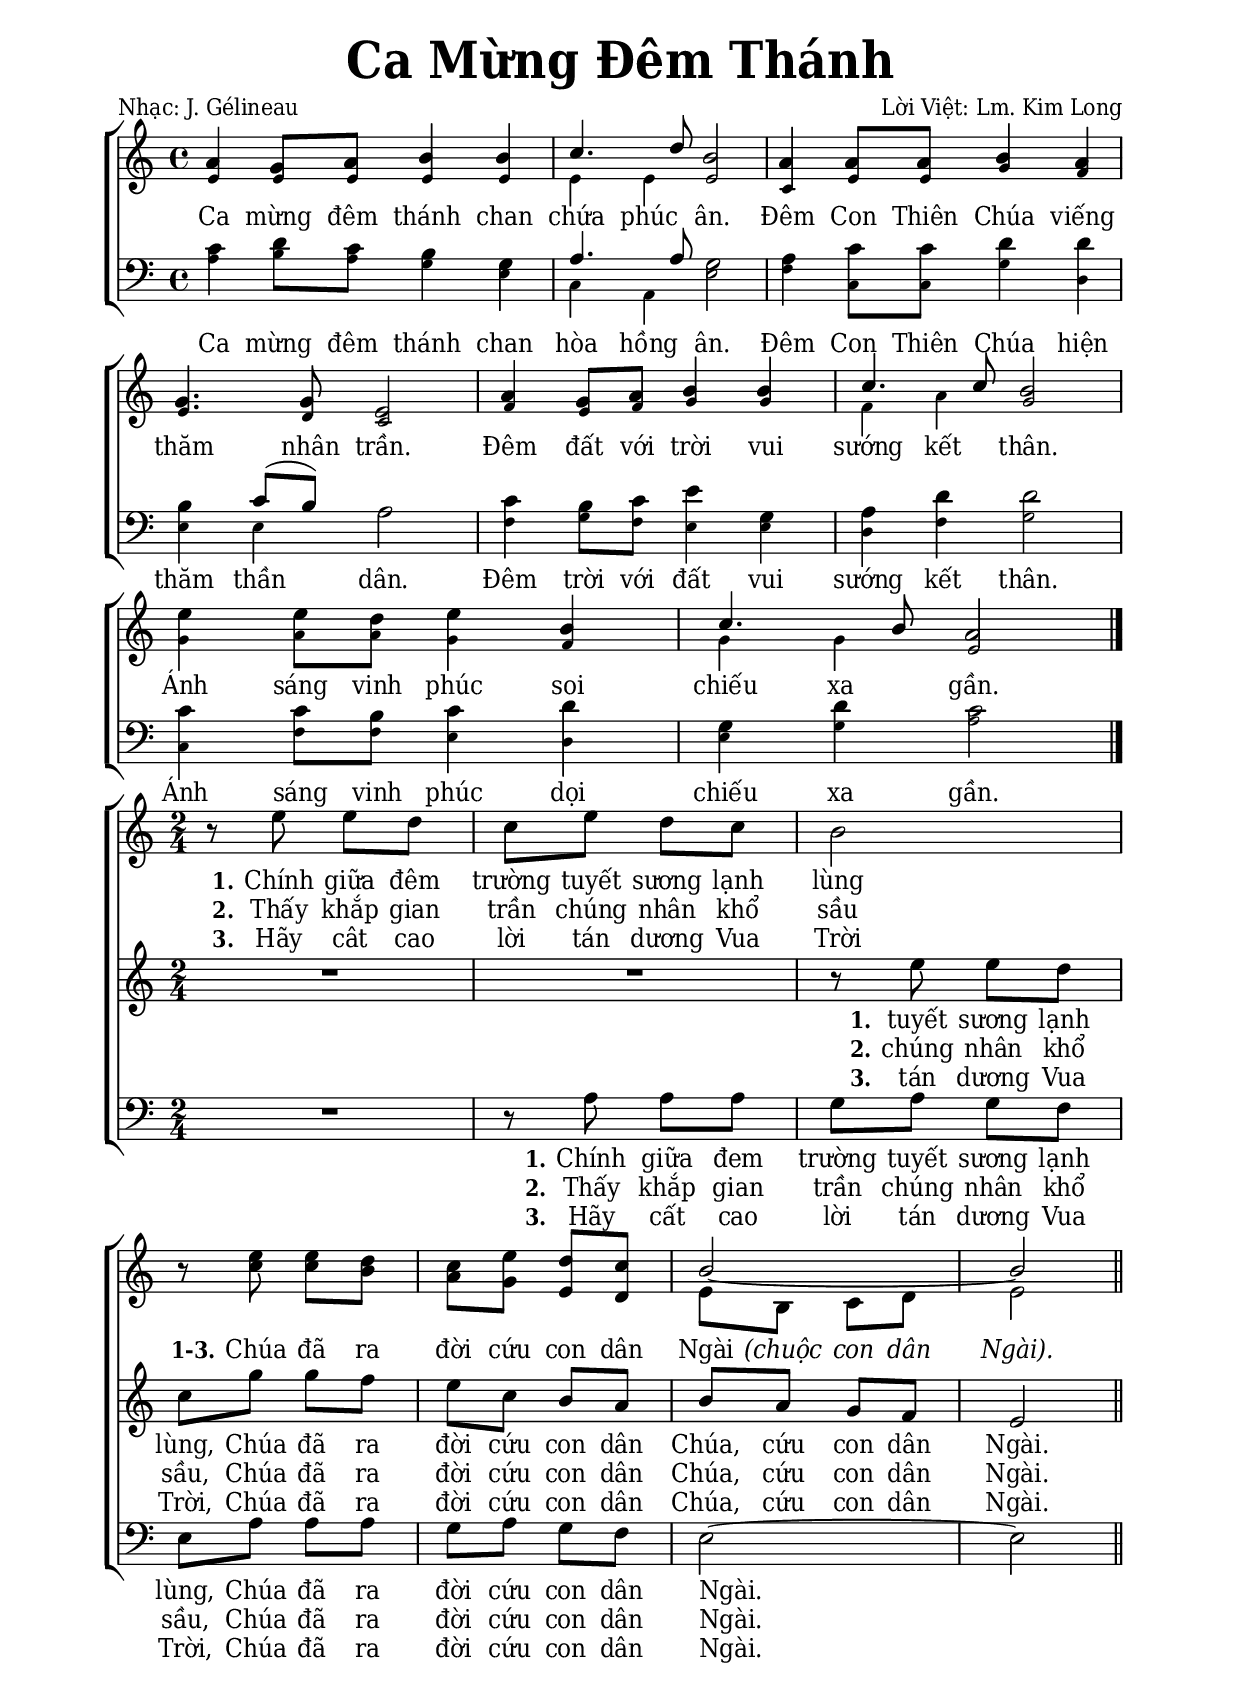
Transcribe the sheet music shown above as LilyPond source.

% Cài đặt chung
\version "2.22.1"
\include "english.ly"

\header {
  title = \markup { \fontsize #3 "Ca Mừng Đêm Thánh" }
  poet = "Nhạc: J. Gélineau"
  composer = "Lời Việt: Lm. Kim Long"
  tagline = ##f
}

% Nhạc
nhacDiepKhucSop = \relative c'' {
  a4 g8 a b4 b |
  c4. d8 b2 |
  a4 a8 a b4 a |
  g4. g8 e2 |
  a4 g8 a b4 b |
  c4. c8 b2 |
  e4 e8 d e4 b |
  c4. b8 a2 \bar "|."
}

nhacDiepKhucAlto = \relative c' {
  e4 e8 e e4 e |
  e e e2 |
  c4 e8 e g4 f |
  e4. d8 c2 |
  f4 e8 f g4 g |
  f a g2 |
  g4 a8 a g4 f |
  g g e2
}

nhacDiepKhucTenor = \relative c' {
  c4 d8 c b4 g |
  a4. a8 g2 |
  a4 c8 c d4 d |
  b c8 (b) a2 |
  c4 b8 c e4 g, |
  a d d2 |
  c4 c8 b c4 d |
  g, d' c2
}

nhacDiepKhucBas = \relative c' {
  a4 b8 a g4 e |
  c a e'2 |
  f4 c8 c g'4 d |
  e e a2 |
  f4 g8 f e4 e |
  d f g2 |
  c,4 f8 f e4 d |
  e g a2
}

nhacPhienKhucSop = \relative c'' {
  \time 2/4
  r8 e e d |
  c e d c |
  b2 |
  r8
  <<
    {
      e8 e d |
      c e d c
    }
    {
      c c b |
      a g e d
    }
  >>
  <<
    \new Voice = "splitpart" {
	    \voiceTwo
	    \stemUp
      b'2 ~ |
      b
    }
    {
      \voiceOne
      \stemDown
      e,8 b c d |
      e2
    }
  >>
  \bar "||"
}

nhacPhienKhucAlto = \relative c'' {
  R2*2
  r8 e e d |
  c g' g f |
  e c b a |
  b a g f |
  e2
}

nhacPhienKhucBas = \relative c' {
  R2
  r8 a a a |
  g a g f |
  e a a a |
  g a g f |
  e2 ~ |
  e
}

% Lời
loiDiepKhucSop = \lyricmode {
  Ca mừng đêm thánh chan chứa phúc ân.
  Đêm Con Thiên Chúa viếng thăm nhân trần.
  Đêm đất với trời vui sướng kết thân.
  Ánh sáng vinh phúc soi chiếu xa gần.
}

loiDiepKhucBas = \lyricmode {
  Ca mừng đêm thánh chan hòa hồng ân.
  Đêm Con Thiên Chúa hiện thăm thần dân.
  Đêm trời với đất vui sướng kết thân.
  Ánh sáng vinh phúc dọi chiếu xa gần.
}

loiPhienKhucSopMot = \lyricmode {
  \set stanza = "1."
  Chính giữa đêm trường tuyết sương lạnh lùng
  \set stanza = "1-3."
  Chúa đã ra đời cứu con dân Ngài
  \override Lyrics.LyricText.font-shape = #'italic
  (chuộc con dân Ngài).
}

loiPhienKhucSopHai = \lyricmode {
  \set stanza = "2."
  Thấy khắp gian trần chúng nhân khổ sầu
}

loiPhienKhucSopBa = \lyricmode {
  \set stanza = "3."
  Hãy cât cao lời tán dương Vua Trời
}

loiPhienKhucAltoMot = \lyricmode {
  \set stanza = "1."
  tuyết sương lạnh lùng,
  Chúa đã ra đời cứu con dân Chúa, cứu con dân Ngài.
}

loiPhienKhucAltoHai = \lyricmode {
  \set stanza = "2."
  chúng nhân khổ sầu,
  Chúa đã ra đời cứu con dân Chúa, cứu con dân Ngài.
}

loiPhienKhucAltoBa = \lyricmode {
  \set stanza = "3."
  tán dương Vua Trời,
  Chúa đã ra đời cứu con dân Chúa, cứu con dân Ngài.
}

loiPhienKhucBasMot = \lyricmode {
  \set stanza = "1."
  Chính giữa đem trường tuyết sương lạnh lùng,
  Chúa đã ra đời cứu con dân Ngài.
}

loiPhienKhucBasHai = \lyricmode {
  \set stanza = "2."
  Thấy khắp gian trần chúng nhân khổ sầu,
  Chúa đã ra đời cứu con dân Ngài.
}

loiPhienKhucBasBa = \lyricmode {
  \set stanza = "3."
  Hãy cất cao lời tán dương Vua Trời,
  Chúa đã ra đời cứu con dân Ngài.
}

% Dàn trang
\paper {
  #(set-paper-size "a4")
  top-margin = 10\mm
  bottom-margin = 10\mm
  left-margin = 20\mm
  right-margin = 20\mm
  indent = #0
  #(define fonts
    (make-pango-font-tree
      "Deja Vu Serif Condensed"
      "Deja Vu Serif Condensed"
      "Deja Vu Serif Condensed"
      (/ 20 20)))
  print-page-number = #f
  page-count = #1
  %systems-per-page = 5
}

TongNhip = {
  \key c \major \time 4/4
  \set Timing.beamExceptions = #'()
  \set Timing.baseMoment = #(ly:make-moment 1/4)
}

% Đổi kích thước nốt cho bè phụ
notBePhu =
#(define-music-function (font-size music) (number? ly:music?)
   (for-some-music
     (lambda (m)
       (if (music-is-of-type? m 'rhythmic-event)
           (begin
             (set! (ly:music-property m 'tweaks)
                   (cons `(font-size . ,font-size)
                         (ly:music-property m 'tweaks)))
             #t)
           #f))
     music)
   music)

\score {
  \new ChoirStaff <<
    \new Staff \with {
        \consists "Merge_rests_engraver"
        printPartCombineTexts = ##f
      }
      <<
      \new Voice \TongNhip \partCombine 
        \nhacDiepKhucSop
        \notBePhu -2 { \nhacDiepKhucAlto }
      \new NullVoice = beSop \nhacDiepKhucAlto
      \new Lyrics \lyricsto beSop \loiDiepKhucSop
      >>
    \new Staff \with {
        \consists "Merge_rests_engraver"
        printPartCombineTexts = ##f
      }
      <<
        \clef "bass"
        \new Voice \TongNhip \partCombine 
        \nhacDiepKhucTenor
        \notBePhu -2 { \nhacDiepKhucBas }
      \new NullVoice = beBas \nhacDiepKhucBas
      \new Lyrics \lyricsto beBas \loiDiepKhucBas
    >>
  >>
  \layout {
    \override Lyrics.LyricSpace.minimum-distance = #1.5
    \override Score.BarNumber.break-visibility = ##(#f #f #f)
    \override Score.SpacingSpanner.uniform-stretching = ##t
  }
}

\score {
  \new ChoirStaff <<
    \new Staff <<
      \new Voice = "beSop" {
        \clef treble \nhacPhienKhucSop
      }
      \new Lyrics \lyricsto beSop \loiPhienKhucSopMot
      \new Lyrics \lyricsto beSop \loiPhienKhucSopHai
      \new Lyrics \lyricsto beSop \loiPhienKhucSopBa
    >>
    \new Staff <<
      \new Voice = "beAlto" {
        \clef treble \nhacPhienKhucAlto
      }
      \new Lyrics \lyricsto beAlto \loiPhienKhucAltoMot
      \new Lyrics \lyricsto beAlto \loiPhienKhucAltoHai
      \new Lyrics \lyricsto beAlto \loiPhienKhucAltoBa
    >>
    \new Staff <<
        \clef "bass"
        \new Voice = beBas {
          \nhacPhienKhucBas
        }
      \new Lyrics \lyricsto beBas \loiPhienKhucBasMot
      \new Lyrics \lyricsto beBas \loiPhienKhucBasHai
      \new Lyrics \lyricsto beBas \loiPhienKhucBasBa
    >>
  >>
  \layout {
    %\override Staff.TimeSignature.transparent = ##t
    \override Lyrics.LyricSpace.minimum-distance = #1
    \override Score.BarNumber.break-visibility = ##(#f #f #f)
    \override Score.SpacingSpanner.uniform-stretching = ##t
  }
}
